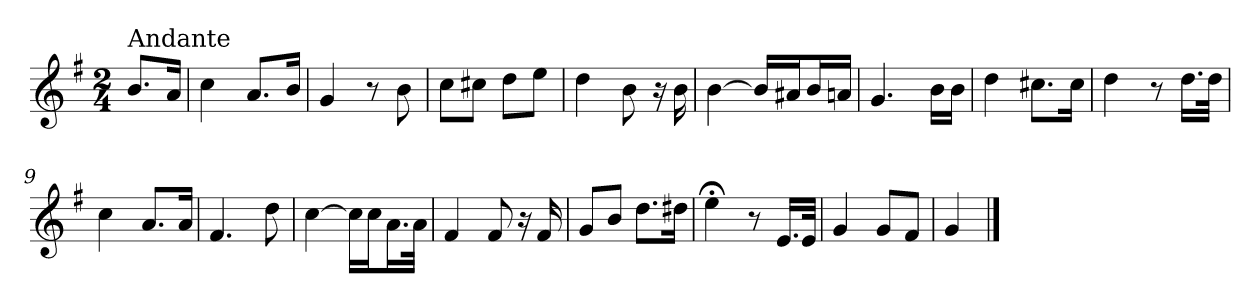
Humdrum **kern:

**kern
*part1
*staff1
*clefG2
*k[f#]
*G:
*M2/4
=
!LO:TX:a:t=Andante
8.b/L
16a/Jk
=1
4cc\
8.a/L
16b/Jk
=2
4g/
8r
8b\
=3
8cc\L
8cc#X\J
8dd\L
8ee\J
=4
4dd\
8b\
16r
16b\
=5
[4b\
16b/LL]
16a#X/J
16b/L
16an/JJ
=6
4.g/
16b\LL
16b\JJ
=7
4dd\
8.cc#X\L
16cc#\Jk
!!LO:LB:g=z
=8
4dd\
8r
16.dd\LL
32dd\JJk
=9
4cc\
8.a/L
16a/Jk
=10
4.f#/
8dd\
=11
[4cc\
16cc\LL]
16cc\J
16.a\L
32a\JJk
=12
4f#/
8f#/
16r
16f#/
=13
8g/L
8b/J
8.dd\L
16dd#X\Jk
=14
4ee;<\
8r
16.e/LL
32e/JJk
=15
4g/
8g/L
8f#/J
!!LO:LB:g=z
=16
4g/
==
*-
